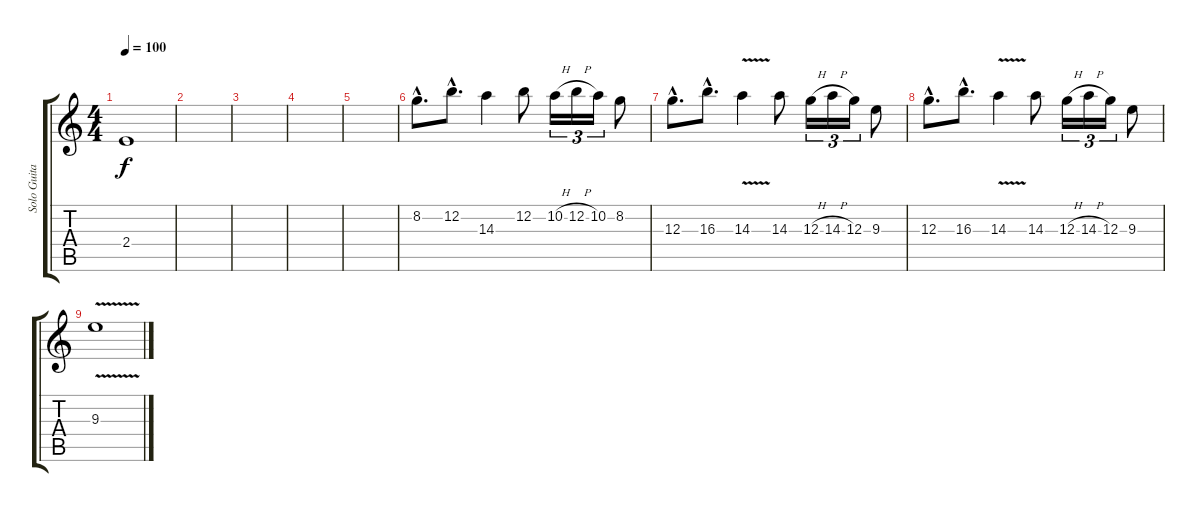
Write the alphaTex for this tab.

\track ("Solo Guitar 1" "Solo Guita") {instrument distortionguitar}
\staff {score tabs}
\tuning (E4 B3 G3 D3 A2 E2) {hide}
\ts (4 4)
\tempo 100
\clef g2
\ks c
2.4.1{dy f} |
|
|
|
|
8.2{hac}.8{d volume 14 instrument distortionguitar} 12.2{hac}.8{d} 14.3.4 12.2.8 10.2{h}.16{tu (3 2)} 12.2{h}.16{tu (3 2)} 10.2.16{tu (3 2)} 8.2.8 |
12.3{hac}.8{d} 16.3{hac}.8{d} 14.3{v}.4 14.3.8 12.3{h}.16{tu (3 2)} 14.3{h}.16{tu (3 2)} 12.3.16{tu (3 2)} 9.3.8 |
12.3{hac}.8{d} 16.3{hac}.8{d} 14.3{v}.4 14.3.8 12.3{h}.16{tu (3 2)} 14.3{h}.16{tu (3 2)} 12.3.16{tu (3 2)} 9.3.8 |
9.3{v}.1
